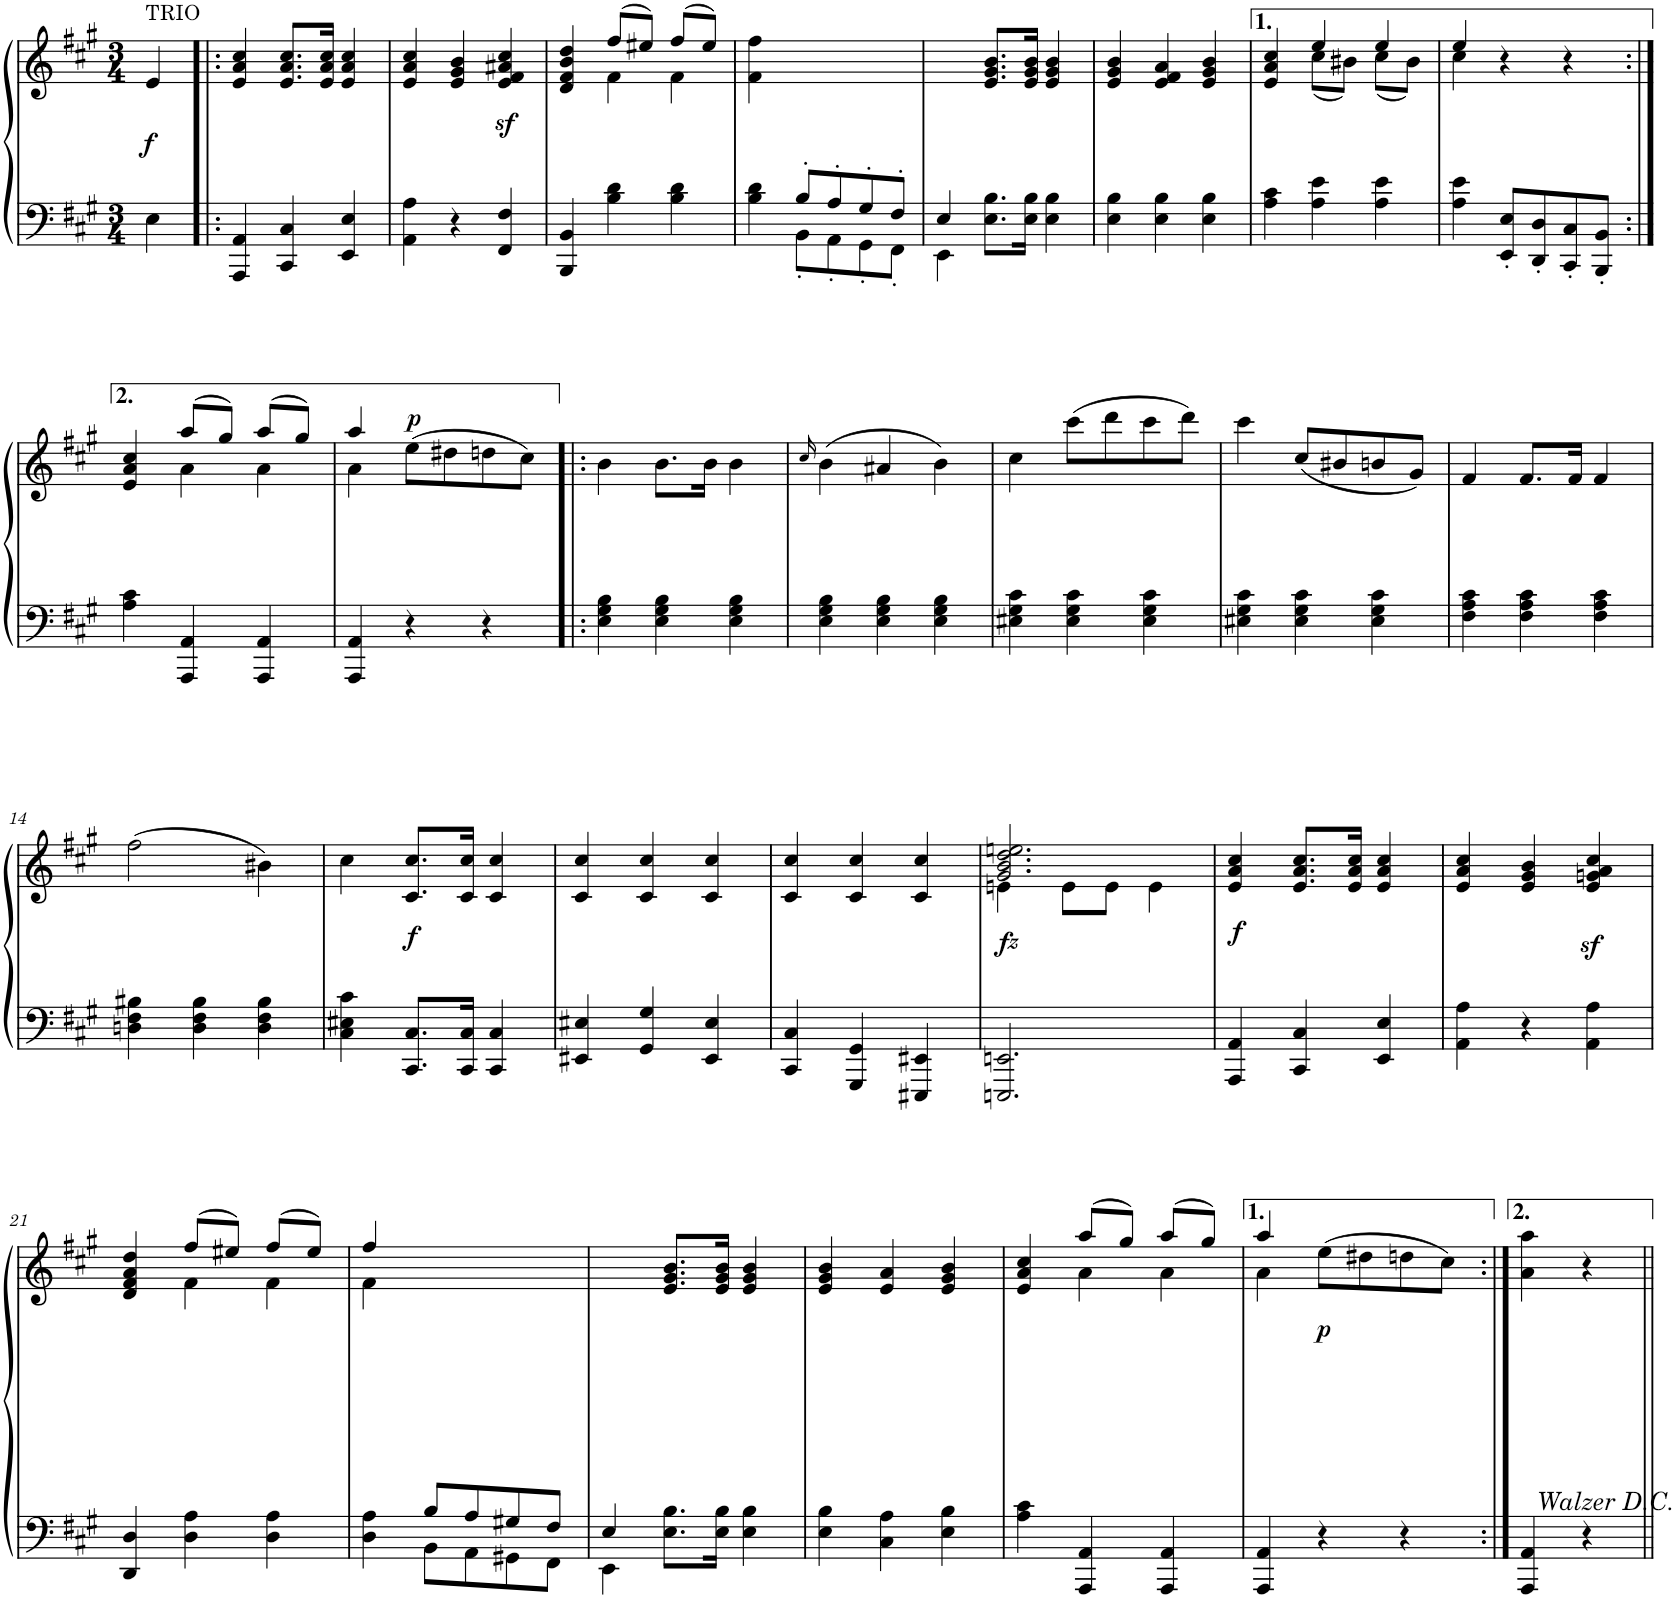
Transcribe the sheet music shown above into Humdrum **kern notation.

**kern	**kern	**dynam
*part1	*part1	*part1
*staff2	*staff1	*staff1/2
*I"Piano	*	*
*I'Pno.	*	*
*clefF4	*clefG2	*
*k[f#c#g#]	*k[f#c#g#]	*
*M3/4	*M3/4	*
=	=	=
!	!LO:TX:a:t=TRIO	!
!	!	!LO:DY:b
4E\	4e/	f
=1!|:	=1!|:	=1!|:
4AAA/ 4AA/	4e/ 4a/ 4cc#/	.
4CC#/ 4C#/	8.e/ 8.a/ 8.cc#/L	.
.	16e/ 16a/ 16cc#/Jk	.
4EE/ 4E/	4e/ 4a/ 4cc#/	.
=2	=2	=2
4AA\ 4A\	4e/ 4a/ 4cc#/	.
4r	4e/ 4g#/ 4b/	.
4FF#/ 4F#/	4e/z< 4f#/z< 4a#X/z< 4cc#/z<	.
=3	=3	=3
*	*^	*
4BBB/ 4BB/	4d/ 4f#/ 4b/ 4dd/	4ryy	.
4B\ 4d\	(8ff#/L	4f#\	.
.	8ee#X/J)	.	.
4B\ 4d\	(8ff#/L	4f#\	.
.	8ee#/J)	.	.
*	*v	*v	*
=4	=4	=4
*^	*	*
4ryy	4B\ 4d\	4f#\ 4ff#\	.
8B'>/L	8BB'<\L	2ryy	.
8A'>/	8AA'<\	.	.
8G#'>/	8GG#'<\	.	.
8F#'>/J	8FF#'<\J	.	.
=5	=5	=5	=5
4E/	4EE\	4ryy	.
2ryy	8.E\ 8.B\L	8.e/ 8.g#/ 8.b/L	.
.	16E\ 16B\Jk	16e/ 16g#/ 16b/Jk	.
.	4E\ 4B\	4e/ 4g#/ 4b/	.
*v	*v	*	*
=6	=6	=6
4E\ 4B\	4e/ 4g#/ 4b/	.
4E\ 4B\	4e/ 4f#/ 4a/	.
4E\ 4B\	4e/ 4g#/ 4b/	.
=7	=7	=7
*	*^	*
4A\ 4c#\	4e/ 4a/ 4cc#/	4ryy	.
4A\ 4e\	4ee/	(8cc#\L	.
.	.	8b#X\J)	.
4A\ 4e\	4ee/	(8cc#\L	.
.	.	8b#\J)	.
=8	=8	=8	=8
4A\ 4e\	4ee/	4cc#\	.
8EE/' 8E/'L	4r	2ryy	.
8DD/' 8D/'	.	.	.
8CC#/' 8C#/'	4r	.	.
8BBB/' 8BB/'J	.	.	.
!!LO:LB:g=z	!!
=8X1:|!	=8X1:|!	=8X1:|!	=8X1:|!
4A\ 4c#\	4e/ 4a/ 4cc#/	4ryy	.
4AAA/ 4AA/	(8aa/L	4a\	.
.	8gg#/J)	.	.
4AAA/ 4AA/	(8aa/L	4a\	.
.	8gg#/J)	.	.
=8X2	=8X2	=8X2	=8X2
4AAA/ 4AA/	4aa/	4a\	.
!	!	!	!LO:DY:a
4r	(>8ee\L	2ryy	p
.	8dd#X\	.	.
4r	8ddn\	.	.
.	8cc#\J)	.	.
*	*v	*v	*
=9!|:	=9!|:	=9!|:
4E\ 4G#\ 4B\	4b\	.
4E\ 4G#\ 4B\	8.b\L	.
.	16b\Jk	.
4E\ 4G#\ 4B\	4b\	.
=10	=10	=10
.	16qcc#/	.
4E\ 4G#\ 4B\	(4b\	.
4E\ 4G#\ 4B\	4a#X/	.
4E\ 4G#\ 4B\	4b\)	.
=11	=11	=11
4E#X\ 4G#\ 4c#\	4cc#\	.
4E#\ 4G#\ 4c#\	(8ccc#\L	.
.	8ddd\	.
4E#\ 4G#\ 4c#\	8ccc#\	.
.	8ddd\J)	.
=12	=12	=12
4E#X\ 4G#\ 4c#\	4ccc#\	.
4E#\ 4G#\ 4c#\	(8cc#/L	.
.	8b#X/	.
4E#\ 4G#\ 4c#\	8bn/	.
.	8g#/J)	.
=13	=13	=13
4F#\ 4A\ 4c#\	4f#/	.
4F#\ 4A\ 4c#\	8.f#/L	.
.	16f#/Jk	.
4F#\ 4A\ 4c#\	4f#/	.
!!LO:LB:g=z
=14	=14	=14
4Dn\ 4F#\ 4B#X\	(2ff#\	.
4D\ 4F#\ 4B#\	.	.
4D\ 4F#\ 4B#\	4b#X\)	.
=15	=15	=15
4C#\ 4E#X\ 4c#\	4cc#\	.
!	!	!LO:DY:b
8.CC#/ 8.C#/L	8.c#/ 8.cc#/L	f
16CC#/ 16C#/Jk	16c#/ 16cc#/Jk	.
4CC#/ 4C#/	4c#/ 4cc#/	.
=16	=16	=16
4EE#X/ 4E#X/	4c#/ 4cc#/	.
4GG#/ 4G#/	4c#/ 4cc#/	.
4EE#/ 4E#/	4c#/ 4cc#/	.
=17	=17	=17
4CC#/ 4C#/	4c#/ 4cc#/	.
4GGG#/ 4GG#/	4c#/ 4cc#/	.
4EEE#X/ 4EE#X/	4c#/ 4cc#/	.
=18	=18	=18
*	*^	*
!	!	!	!LO:DY:b
2.EEEn/ 2.EEn/	2.g#/ 2.b/ 2.dd/ 2.een/	4en\	fz
.	.	8e\L	.
.	.	8e\J	.
.	.	4e\	.
=19	=19	=19	=19
!	!	!	!LO:DY:b
*	*v	*v	*
4AAA/ 4AA/	4e/ 4a/ 4cc#/	f
4CC#/ 4C#/	8.e/ 8.a/ 8.cc#/L	.
.	16e/ 16a/ 16cc#/Jk	.
4EE/ 4E/	4e/ 4a/ 4cc#/	.
=20	=20	=20
4AA\ 4A\	4e/ 4a/ 4cc#/	.
4r	4e/ 4g#/ 4b/	.
4AA\ 4A\	4e/z< 4gn/z< 4a/z< 4cc#/z<	.
!!LO:LB:g=z
=21	=21	=21
*	*^	*
4DD/ 4D/	4d/ 4f#/ 4a/ 4dd/	4ryy	.
4D\ 4A\	(8ff#/L	4f#\	.
.	8ee#X/J)	.	.
4D\ 4A\	(8ff#/L	4f#\	.
.	8ee#/J)	.	.
=22	=22	=22	=22
*^	*	*	*
4ryy	4D\ 4A\	4ff#/	4f#\	.
8B/L	8BB\L	2ryy	2ryy	.
8A/	8AA\	.	.	.
8G#X/	8GG#X\	.	.	.
8F#/J	8FF#\J	.	.	.
*	*	*v	*v	*
=23	=23	=23	=23
4E/	4EE\	4ryy	.
2ryy	8.E\ 8.B\L	8.e/ 8.g#/ 8.b/L	.
.	16E\ 16B\Jk	16e/ 16g#/ 16b/Jk	.
.	4E\ 4B\	4e/ 4g#/ 4b/	.
*v	*v	*	*
=24	=24	=24
4E\ 4B\	4e/ 4g#/ 4b/	.
4C#\ 4A\	4e/ 4a/	.
4E\ 4B\	4e/ 4g#/ 4b/	.
=25	=25	=25
*	*^	*
4A\ 4c#\	4e/ 4a/ 4cc#/	4ryy	.
4AAA/ 4AA/	(8aa/L	4a\	.
.	8gg#/J)	.	.
4AAA/ 4AA/	(8aa/L	4a\	.
.	8gg#/J)	.	.
=26	=26	=26	=26
4AAA/ 4AA/	4aa/	4a\	.
!	!	!	!LO:DY:b
4r	(>8ee\L	2ryy	p
.	8dd#X\	.	.
4r	8ddn\	.	.
.	8cc#\J)	.	.
*	*v	*v	*
=26X3:|!	=26X3:|!	=26X3:|!
4AAA/ 4AA/	4a\ 4aa\	.
!	!LO:TX:b:i:t=Walzer D.C.	!
4r	4r	.
=||	=||	=||
*-	*-	*-
